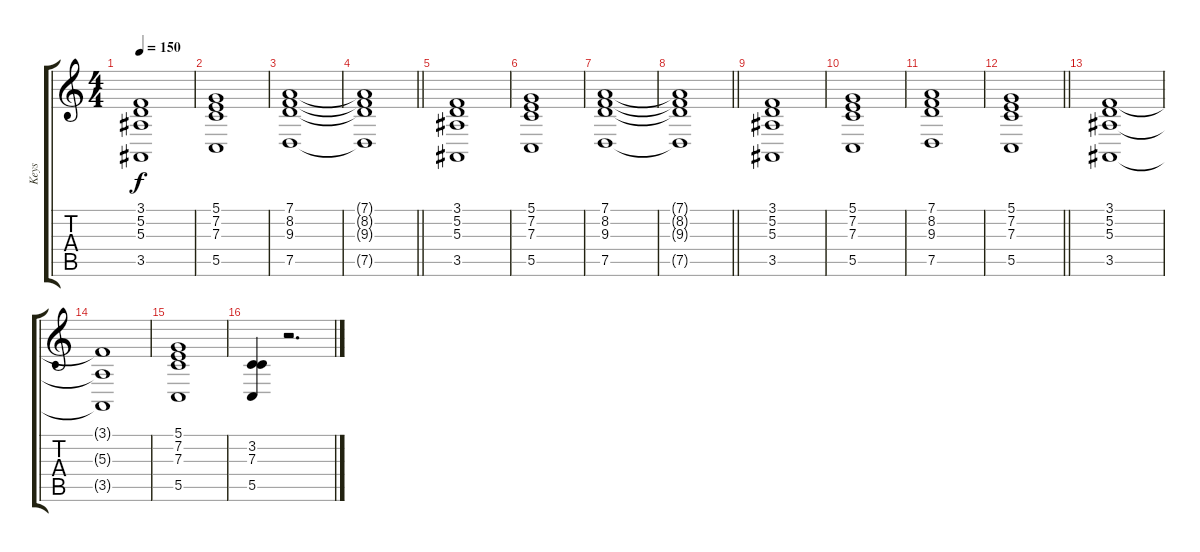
\track ("Keys" "Keys") {instrument synthstrings2}
\staff {score tabs}
\tuning (D4 A3 F3 C3 G2 D2) {hide}
\ts (4 4)
\tempo 150
\clef g2
\ks c
(3.1 5.2 5.3 3.5).1{dy f instrument synthstrings2} |
(5.1 7.2 7.3 5.5).1 |
(7.1 8.2 9.3 7.5).1 |
\barLineRight lightlight
(7.1{t} 8.2{t} 9.3{t} 7.5{t}).1 |
(3.1 5.2 5.3 3.5).1 |
(5.1 7.2 7.3 5.5).1 |
(7.1 8.2 9.3 7.5).1 |
\barLineRight lightlight
(7.1{t} 8.2{t} 9.3{t} 7.5{t}).1 |
(3.1 5.2 5.3 3.5).1 |
(5.1 7.2 7.3 5.5).1 |
(7.1 8.2 9.3 7.5).1 |
\barLineRight lightlight
(5.1 7.2 7.3 5.5).1 |
(3.1 5.2 5.3 3.5).1 |
(3.1{t} 5.3{t} 3.5{t}).1 |
(5.1 7.2 7.3 5.5).1 |
(3.2 7.3 5.5).4 r.2{d}
